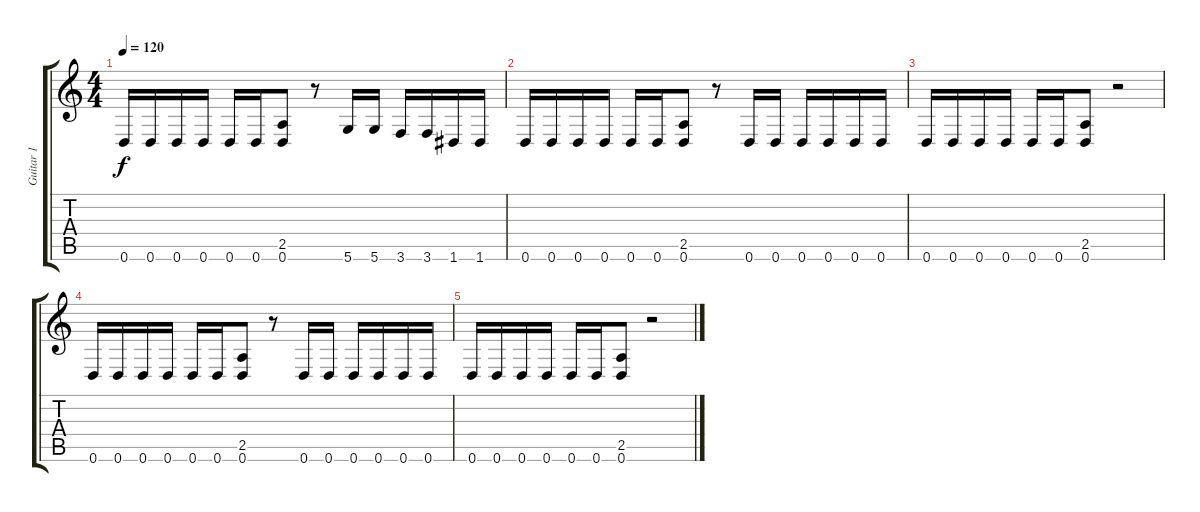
\track ("Guitar 1" "Guitar 1") {instrument distortionguitar}
\staff {score tabs}
\tuning (D4 A3 F3 C3 G2 D2) {hide}
\ts (4 4)
\tempo 120
\clef g2
\ks c
0.6.16{dy f} 0.6.16 0.6.16 0.6.16 0.6.16 0.6.16 (2.5 0.6).8 r.8 5.6.16 5.6.16 3.6.16 3.6.16 1.6.16 1.6.16 |
0.6.16 0.6.16 0.6.16 0.6.16 0.6.16 0.6.16 (2.5 0.6).8 r.8 0.6.16 0.6.16 0.6.16 0.6.16 0.6.16 0.6.16 |
0.6.16 0.6.16 0.6.16 0.6.16 0.6.16 0.6.16 (2.5 0.6).8 r.2 |
0.6.16 0.6.16 0.6.16 0.6.16 0.6.16 0.6.16 (2.5 0.6).8 r.8 0.6.16 0.6.16 0.6.16 0.6.16 0.6.16 0.6.16 |
0.6.16 0.6.16 0.6.16 0.6.16 0.6.16 0.6.16 (2.5 0.6).8 r.2
